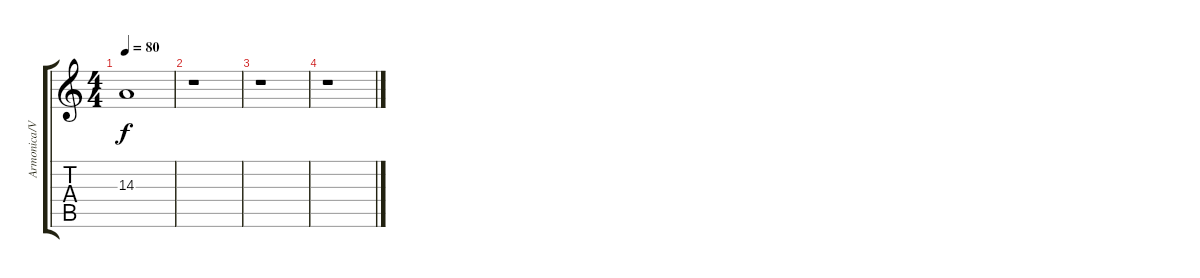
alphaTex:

\track ("Armonica/Vocals(Hogson/Davies)" "Armonica/V") {instrument lead6voice}
\staff {score tabs}
\tuning (E4 B3 G3 D3 A2 E2) {hide}
\ts (4 4)
\tempo 80
\clef g2
\ks c
14.3{t}.1{dy f} |
r.1 |
r.1 |
r.1
